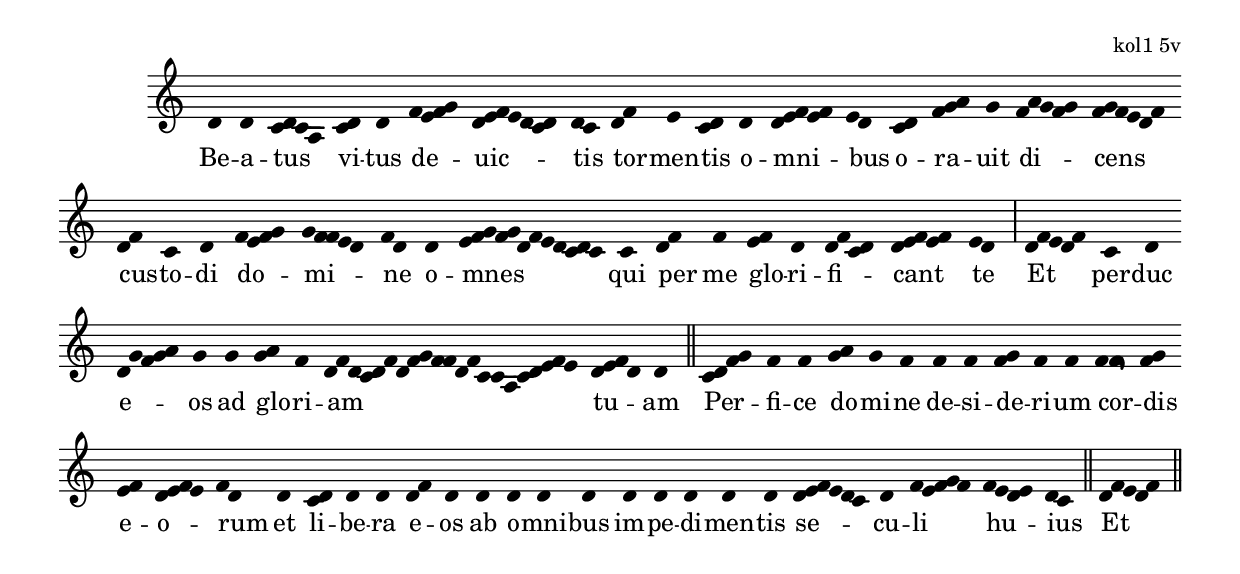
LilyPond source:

\version "2.19.32"

\include "../lib/synopsis.ily"

\score {
  \transpose c c' {
    \plainchant
    d d \melisma { c d c a, } \bar "" \melisma { c d } d \bar "" \melisma { f e f g } \melisma { d e f e d c d } \melisma { d c } \bar "" \melisma { d f } e \melisma { c d } \bar "" d \melisma { d e f e f } \melisma { e d } \bar "" \melisma { c d } \melisma { f g a } g \bar "" \melisma { f a g f g } \melisma { f g f e d f } \bar "" \melisma { d f } c d \bar "" \melisma { f e f g } \melisma { g f f e d } \melisma { f d } \bar "" d \melisma { e f g f g d f e d c d c } \bar "" c \bar "" \melisma { d f } \bar "" f \bar "" \melisma { e f } d \melisma { d f c d } \melisma { d e f e f } \bar "" \melisma { e d } \bar "|" \melisma { d f e d f } \bar "" c d \bar "" \melisma { d g f g a } g \bar "" g \bar "" \melisma { g a } f \melisma { d f d c d f d f g f f d f c c a, c d e f e } \bar "" \melisma { d e f d } d \bar "||" \melisma { c d f g } f f \bar "" \melisma { g a } g f \bar "" f f \melisma { f g } f f \bar "" \melisma { f \strophicus f } \melisma { f g } \bar "" \melisma { e f } \melisma { d e f e } \melisma { f d } \bar "" d \bar "" \melisma { c d } d d \bar "" \melisma { d f } d \bar "" d \bar "" d d d \bar "" d d d d d \bar "" \melisma { d e f e d c } d \melisma { f e f g f } \bar "" \melisma { f e d e } \melisma { d c } \bar "||" \melisma { d f e d f } \bar "||"
  }
  \addlyrics {
    Be -- a -- tus vi -- tus
    de -- uic -- tis tor -- men -- tis o -- mni -- bus
    o -- ra -- uit di -- cens
    cus -- to -- di do -- mi -- ne o -- mnes
    qui per me glo -- ri -- fi -- cant te
    Et per -- duc e -- os
    ad glo -- ri -- am tu -- am

    Per -- fi -- ce do -- mi -- ne
    de -- si -- de -- ri -- um cor -- dis e -- o -- rum
    et li -- be -- ra e -- os
    ab o -- mni -- bus im -- pe -- di -- men -- tis
    se -- cu -- li hu -- ius

    Et
  }
  \header {
    fontes = "kol1 5v"
  }
}
